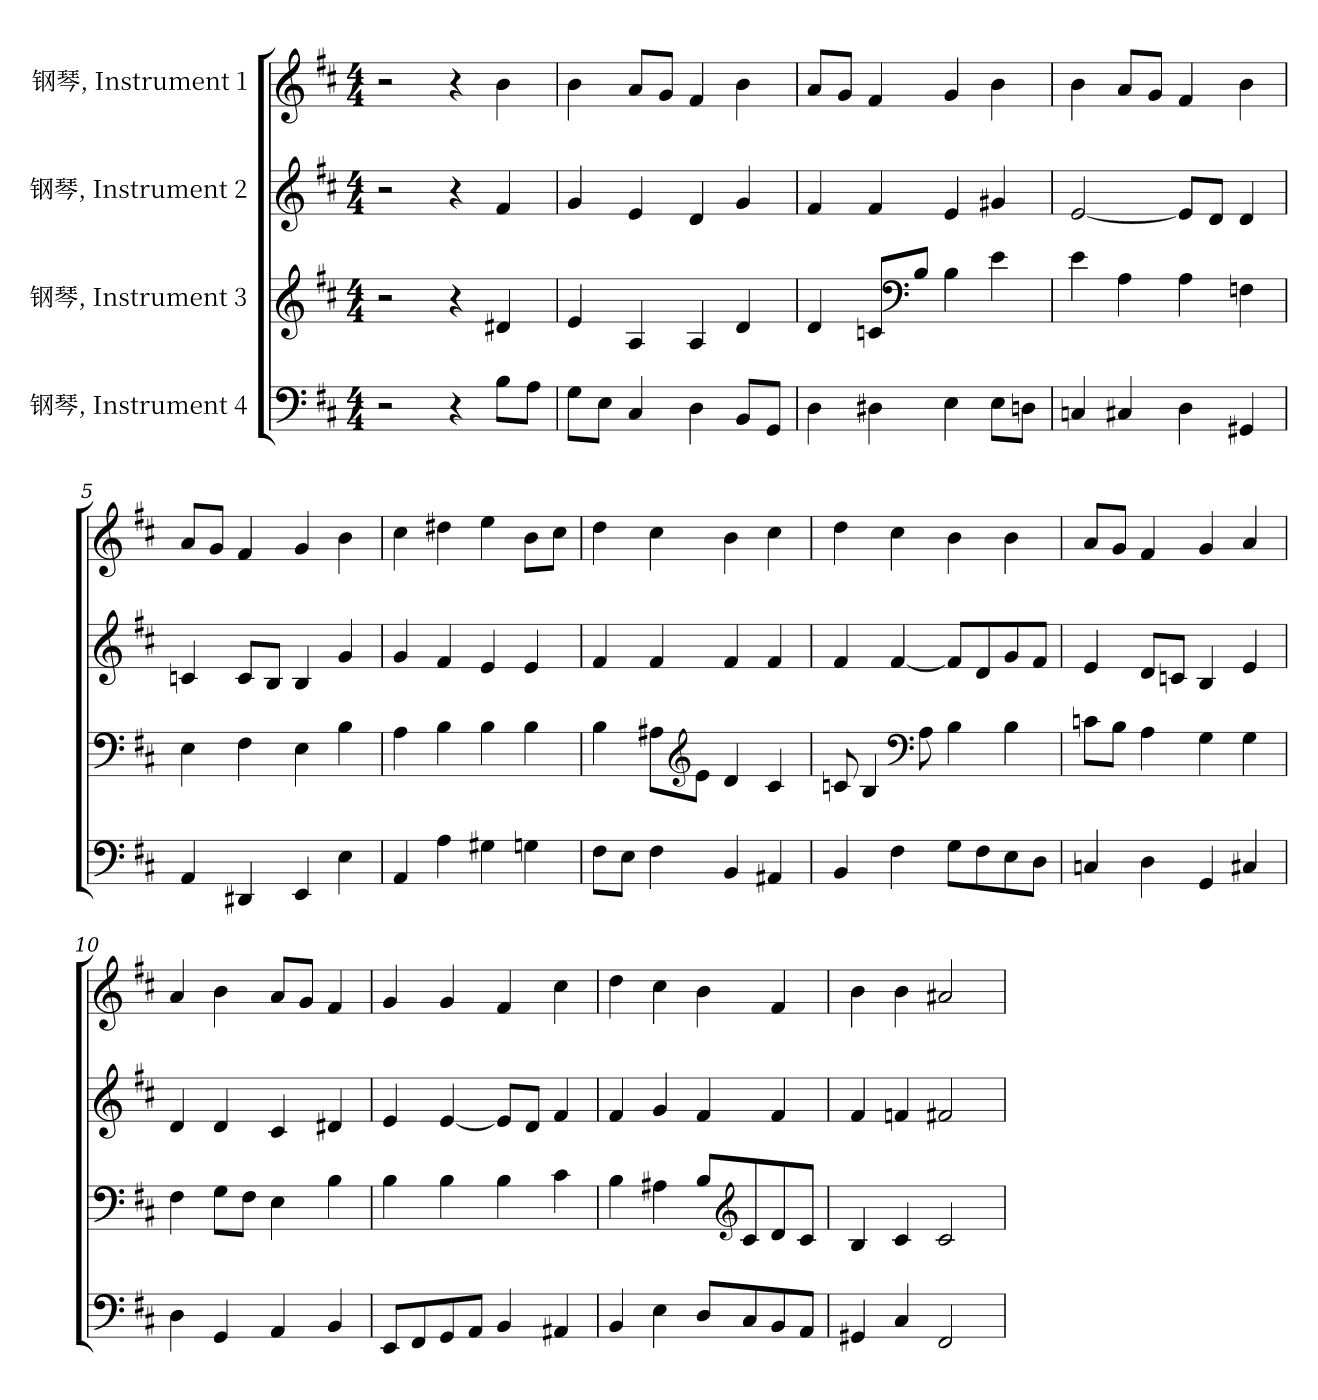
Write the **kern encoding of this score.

**kern	**kern	**kern	**kern
*part4	*part3	*part2	*part1
*staff4	*staff3	*staff2	*staff1
*I"钢琴, Instrument 4	*I"钢琴, Instrument 3	*I"钢琴, Instrument 2	*I"钢琴, Instrument 1
*clefF4	*clefG2	*clefG2	*clefG2
*k[f#c#]	*k[f#c#]	*k[f#c#]	*k[f#c#]
*M4/4	*M4/4	*M4/4	*M4/4
*MM92	*MM92	*MM92	*MM92
=1	=1	=1	=1
2r	2r	2r	2r
4r	4r	4r	4r
8B\L	4d#X/	4f#/	4b\
8A\J	.	.	.
=2	=2	=2	=2
8G\L	4e/	4g/	4b\
8E\J	.	.	.
4C#/	4A/	4e/	8a/L
.	.	.	8g/J
4D\	4A/	4d/	4f#/
8BB/L	4d/	4g/	4b\
8GG/J	.	.	.
=3	=3	=3	=3
4D\	4d/	4f#/	8a/L
.	.	.	8g/J
4D#X\	8cn/L	4f#/	4f#/
*	*clefF4	*	*
.	8B/J	.	.
4E\	4B\	4e/	4g/
8E\L	4e\	4g#X/	4b\
8Dn\J	.	.	.
=4	=4	=4	=4
4Cn/	4e\	[2e/	4b\
4C#X/	4A\	.	8a/L
.	.	.	8g/J
4D\	4A\	8e/L]	4f#/
.	.	8d/J	.
4GG#X/	4Fn\	4d/	4b\
!!LO:LB:g=z
=5	=5	=5	=5
4AA/	4E\	4cn/	8a/L
.	.	.	8g/J
4DD#X/	4F#\	8c/L	4f#/
.	.	8B/J	.
4EE/	4E\	4B/	4g/
4E\	4B\	4g/	4b\
=6	=6	=6	=6
4AA/	4A\	4g/	4cc#\
4A\	4B\	4f#/	4dd#X\
4G#X\	4B\	4e/	4ee\
4Gn\	4B\	4e/	8b\L
.	.	.	8cc#\J
=7	=7	=7	=7
8F#\L	4B\	4f#/	4dd\
8E\J	.	.	.
4F#\	8A#X\L	4f#/	4cc#\
*	*clefG2	*	*
.	8e\J	.	.
4BB/	4d/	4f#/	4b\
4AA#X/	4c#/	4f#/	4cc#\
=8	=8	=8	=8
4BB/	8cn/	4f#/	4dd\
.	4B/	.	.
4F#\	.	[4f#/	4cc#\
*	*clefF4	*	*
.	8A\	.	.
8G\L	4B\	8f#/L]	4b\
8F#\	.	8d/	.
8E\	4B\	8g/	4b\
8D\J	.	8f#/J	.
!!LO:LB:g=z
=9	=9	=9	=9
4Cn/	8cn\L	4e/	8a/L
.	8B\J	.	8g/J
4D\	4A\	8d/L	4f#/
.	.	8cn/J	.
4GG/	4G\	4B/	4g/
4C#X/	4G\	4e/	4a/
=10	=10	=10	=10
4D\	4F#\	4d/	4a/
4GG/	8G\L	4d/	4b\
.	8F#\J	.	.
4AA/	4E\	4c#/	8a/L
.	.	.	8g/J
4BB/	4B\	4d#X/	4f#/
=11	=11	=11	=11
8EE/L	4B\	4e/	4g/
8FF#/	.	.	.
8GG/	4B\	[4e/	4g/
8AA/J	.	.	.
4BB/	4B\	8e/L]	4f#/
.	.	8d/J	.
4AA#X/	4c#\	4f#/	4cc#\
=12	=12	=12	=12
4BB/	4B\	4f#/	4dd\
4E\	4A#X\	4g/	4cc#\
8D/L	8B/L	4f#/	4b\
*	*clefG2	*	*
8C#/	8c#/	.	.
8BB/	8d/	4f#/	4f#/
8AA/J	8c#/J	.	.
=13	=13	=13	=13
4GG#X/	4B/	4f#/	4b\
4C#/	4c#/	4fn/	4b\
2FF#/	2c#/	2f#X/	2a#X/
=	=	=	=
*-	*-	*-	*-
